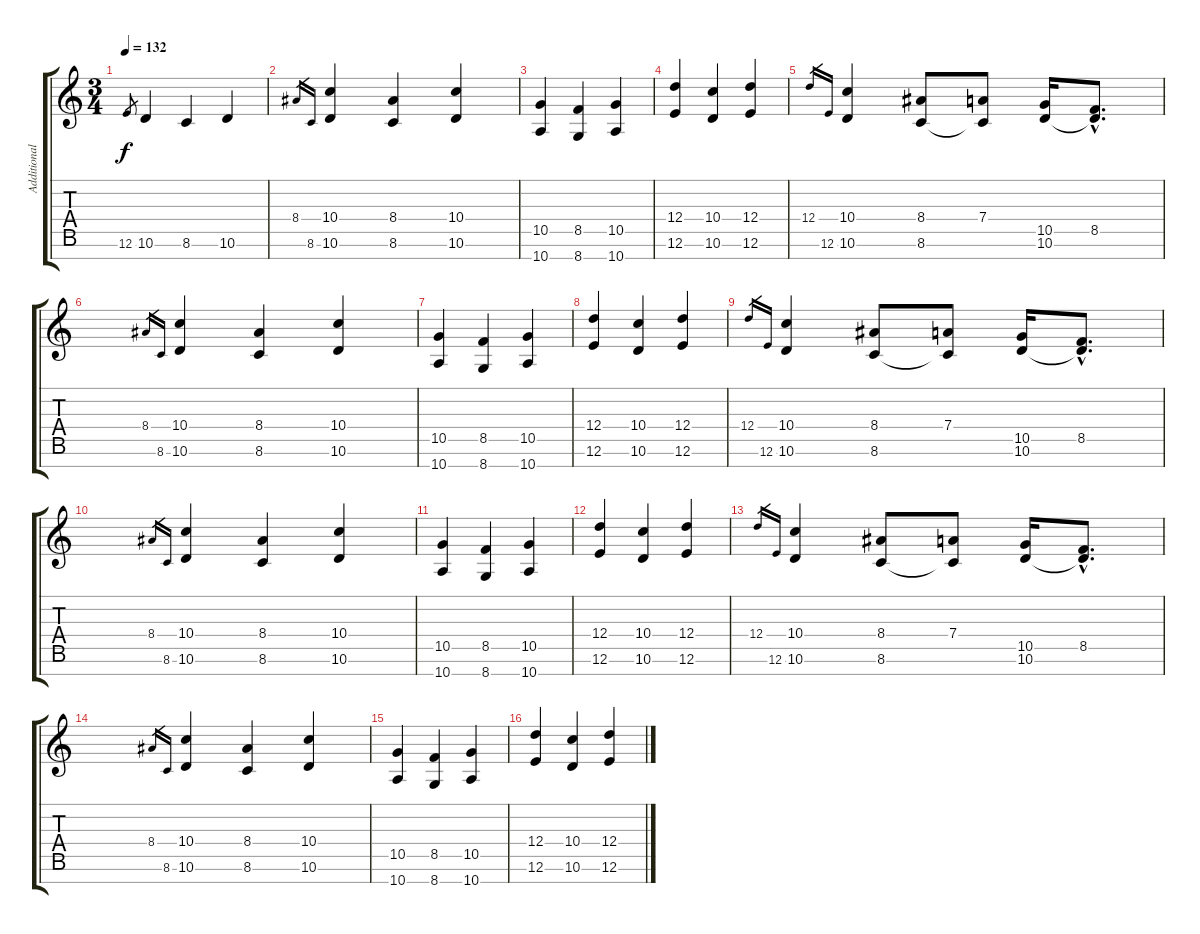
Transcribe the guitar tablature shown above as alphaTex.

\track ("Additional" "Additional") {instrument distortionguitar}
\staff {score tabs}
\tuning (E4 B3 G3 D3 A2 E2 B1) {hide}
\ts (3 4)
\tempo 132
\clef g2
\ks c
12.6.8{gr dy f} 10.6.4 8.6.4 10.6.4 |
8.4.16{gr} 8.6.16{gr} (10.4 10.6).4 (8.4 8.6).4 (10.4 10.6).4 |
(10.5 10.7).4 (8.5 8.7).4 (10.5 10.7).4 |
(12.4 12.6).4 (10.4 10.6).4 (12.4 12.6).4 |
12.4.16{gr} 12.6.16{gr} (10.4 10.6).4 (8.4 8.6).8 (7.4 8.6{t}).8 (10.5 10.6).16 (8.5{hac} 10.6{hac t}).8{d} |
8.4.16{gr} 8.6.16{gr} (10.4 10.6).4 (8.4 8.6).4 (10.4 10.6).4 |
(10.5 10.7).4 (8.5 8.7).4 (10.5 10.7).4 |
(12.4 12.6).4 (10.4 10.6).4 (12.4 12.6).4 |
12.4.16{gr} 12.6.16{gr} (10.4 10.6).4 (8.4 8.6).8 (7.4 8.6{t}).8 (10.5 10.6).16 (8.5{hac} 10.6{hac t}).8{d} |
8.4.16{gr} 8.6.16{gr} (10.4 10.6).4 (8.4 8.6).4 (10.4 10.6).4 |
(10.5 10.7).4 (8.5 8.7).4 (10.5 10.7).4 |
(12.4 12.6).4 (10.4 10.6).4 (12.4 12.6).4 |
12.4.16{gr} 12.6.16{gr} (10.4 10.6).4 (8.4 8.6).8 (7.4 8.6{t}).8 (10.5 10.6).16 (8.5{hac} 10.6{hac t}).8{d} |
8.4.16{gr} 8.6.16{gr} (10.4 10.6).4{volume 12} (8.4 8.6).4 (10.4 10.6).4 |
(10.5 10.7).4 (8.5 8.7).4 (10.5 10.7).4 |
(12.4 12.6).4 (10.4 10.6).4 (12.4 12.6).4
